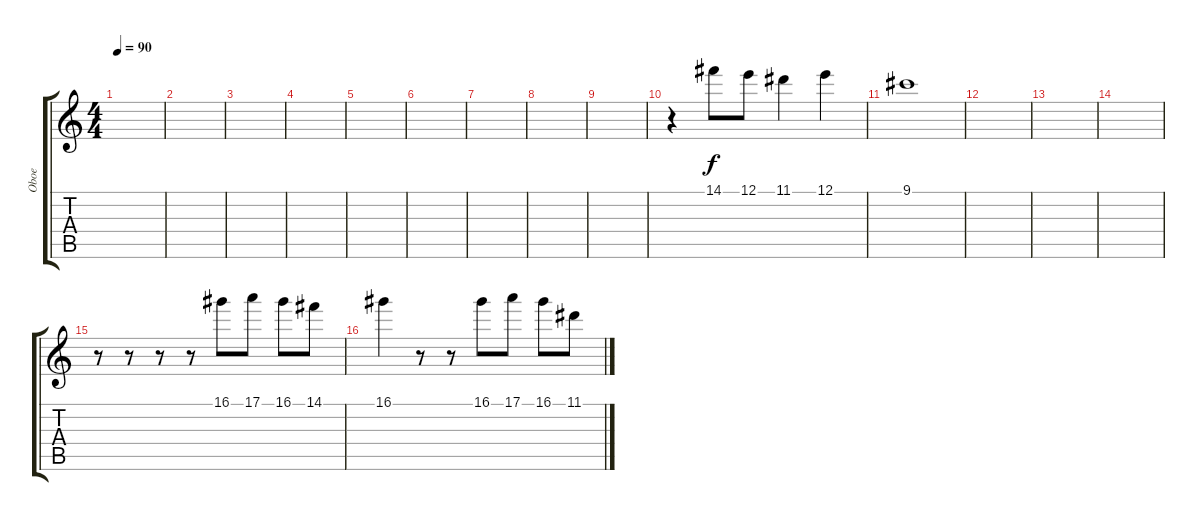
\track ("Oboe" "Oboe") {instrument acousticguitarsteel}
\staff {score tabs}
\tuning (E4 B3 G3 D3 A2 E2) {hide}
\ts (4 4)
\tempo 90
\clef g2
\ks c
|
|
|
|
|
|
|
|
|
r.4 14.1.8 12.1.8 11.1.4 12.1.4 |
9.1.1 |
|
|
|
r.8 r.8 r.8 r.8 16.1.8 17.1.8 16.1.8 14.1.8 |
16.1.4 r.8 r.8 16.1.8 17.1.8 16.1.8 11.1.8
